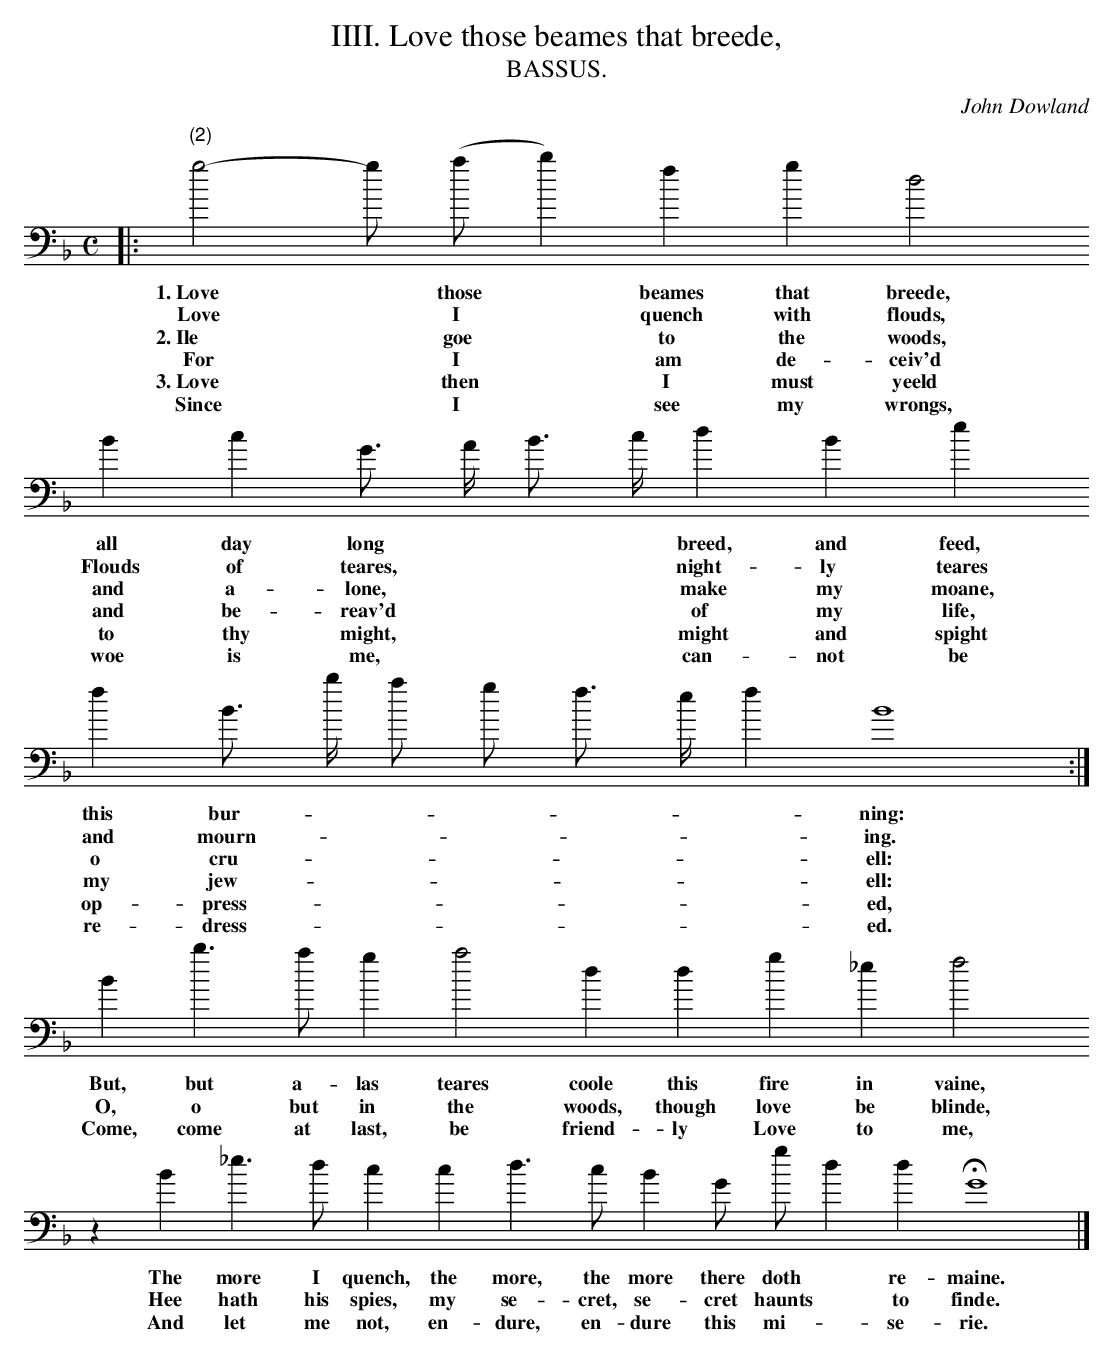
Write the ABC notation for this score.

X:1
T:IIII. Love those beames that breede,
T:BASSUS.
C: John Dowland
L:1/4
M:C
K:G dor bass
|:"(2)"g2 - g/ (a/ b) f g d2
w: 1.~Love * those * beames that breede,
w: Love * I * quench with flouds,
w: 2.~Ile * goe * to the woods,
w: For * I * am de- ceiv'd
w: 3.~Love * then * I must yeeld
w: Since * I * see my wrongs,
B c G3/4 A// B3/4 c// d B e
w: all day long * * *  breed, and feed,
w: Flouds of teares, * * * night- ly teares
w: and a- lone, * * * make my moane,
w: and be- reav'd * * * of my life,
w: to thy might, * * * might and spight
w: woe is me, * * * can- not be
f B3/4 b// a/ g/ f3/4 e// f B4 :|
w: this bur- * * * * * * ning:
w: and mourn- * * * * * * ing.
w: o cru- * * * * * * ell:
w: my jew- * * * * * * ell:
w: op- press- * * * * * * ed,
w: re- dress- * * * * * * ed.
B b > a g a2 d d g _e f2
w: But, but a- las teares coole this fire in vaine,
w: O, o but in the woods, though love be blinde,
w: Come, come at last, be friend- ly Love to me,
z B _e > d c c d > c B G/ g/ d d HG4 |]
w: The more I quench, the more, the more there doth * re- maine.
w: Hee hath his spies, my se- cret, se- cret haunts * to finde.
w: And let me not, en- dure, en- dure this mi- * se- rie.
